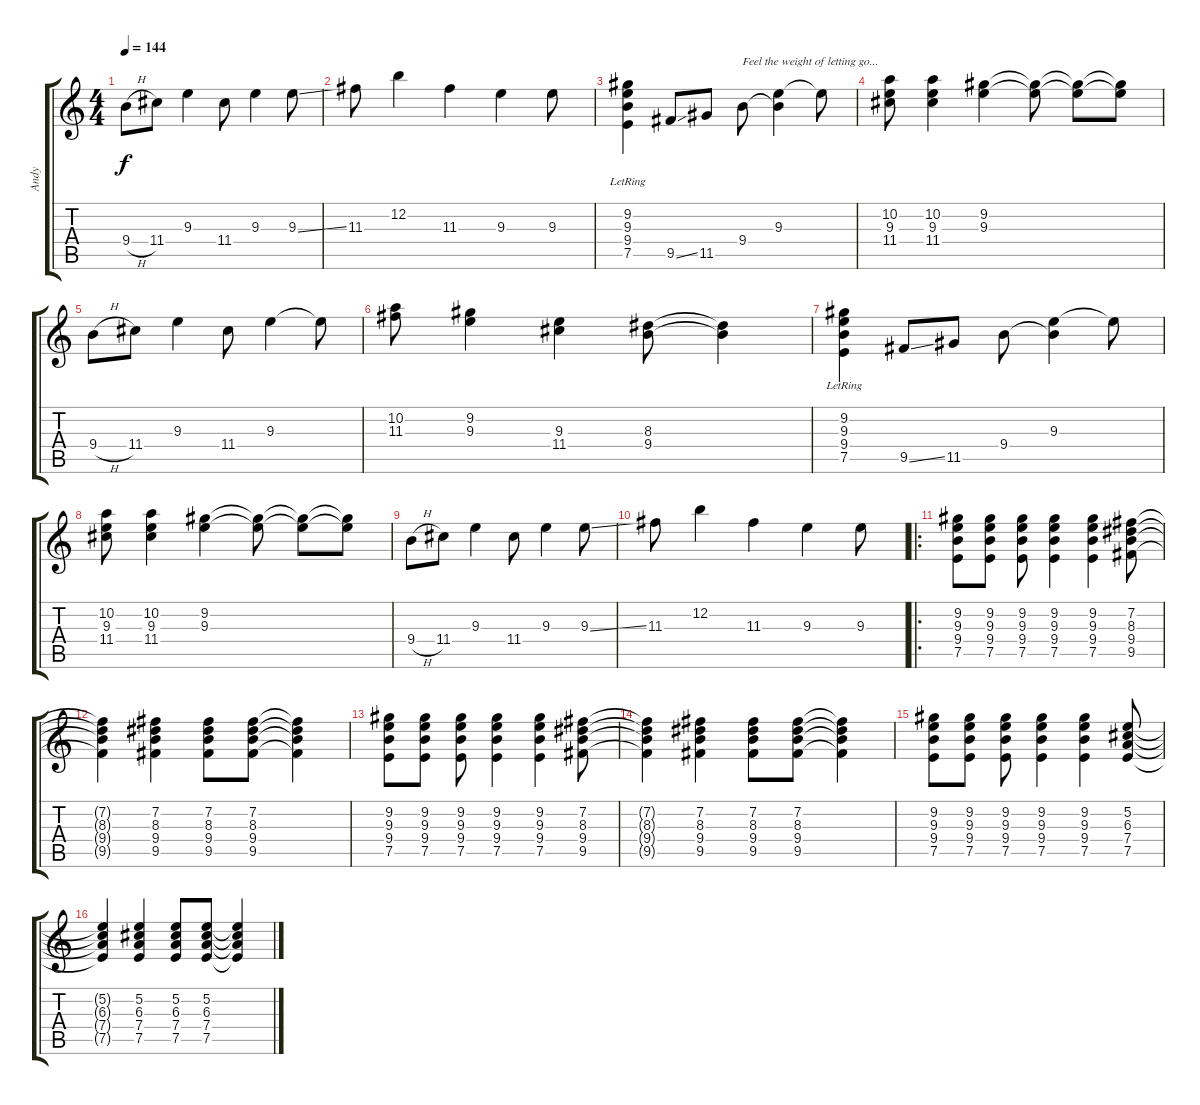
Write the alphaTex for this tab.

\track ("Andy" "Andy") {instrument overdrivenguitar}
\staff {score tabs}
\tuning (E4 B3 G3 D3 A2 E2) {hide}
\ts (4 4)
\tempo 144
\clef g2
\ks c
9.4{h}.8{dy f} 11.4.8 9.3.4 11.4.8 9.3.4 9.3{ss}.8 |
11.3.8 12.2.4 11.3.4 9.3.4 9.3.8 |
(9.2 9.3 9.4{lr} 7.5).4 9.5{ss}.8 11.5.8 9.4.8{txt "Feel the weight of letting go..."} (9.3 9.4{t}).4 9.3{t}.8 |
(10.2 9.3 11.4).8 (10.2 9.3 11.4).4 (9.2 9.3).4 (9.2{t} 9.3{t}).8 (9.2{t} 9.3{t}).8 (9.2{t} 9.3{t}).8 |
9.4{h}.8 11.4.8 9.3.4 11.4.8 9.3.4 9.3{t}.8 |
(10.2 11.3).8 (9.2 9.3).4 (9.3 11.4).4 (8.3 9.4).8 (8.3{t} 9.4{t}).4 |
(9.2 9.3 9.4 7.5{lr}).4 9.5{ss}.8 11.5.8 9.4.8 (9.3 9.4{t}).4 9.3{t}.8 |
(10.2 9.3 11.4).8 (10.2 9.3 11.4).4 (9.2 9.3).4 (9.2{t} 9.3{t}).8 (9.2{t} 9.3{t}).8 (9.2{t} 9.3{t}).8 |
9.4{h}.8 11.4.8 9.3.4 11.4.8 9.3.4 9.3{ss}.8 |
11.3.8 12.2.4 11.3.4 9.3.4 9.3.8 |
\ro
(9.2 9.3 9.4 7.5).8 (9.2 9.3 9.4 7.5).8 (9.2 9.3 9.4 7.5).8 (9.2 9.3 9.4 7.5).4 (9.2 9.3 9.4 7.5).4 (7.2 8.3 9.4 9.5).8 |
(7.2{t} 8.3{t} 9.4{t} 9.5{t}).4 (7.2 8.3 9.4 9.5).4 (7.2 8.3 9.4 9.5).8 (7.2 8.3 9.4 9.5).8 (7.2{t} 8.3{t} 9.4{t} 9.5{t}).4 |
(9.2 9.3 9.4 7.5).8 (9.2 9.3 9.4 7.5).8 (9.2 9.3 9.4 7.5).8 (9.2 9.3 9.4 7.5).4 (9.2 9.3 9.4 7.5).4 (7.2 8.3 9.4 9.5).8 |
(7.2{t} 8.3{t} 9.4{t} 9.5{t}).4 (7.2 8.3 9.4 9.5).4 (7.2 8.3 9.4 9.5).8 (7.2 8.3 9.4 9.5).8 (7.2{t} 8.3{t} 9.4{t} 9.5{t}).4 |
(9.2 9.3 9.4 7.5).8 (9.2 9.3 9.4 7.5).8 (9.2 9.3 9.4 7.5).8 (9.2 9.3 9.4 7.5).4 (9.2 9.3 9.4 7.5).4 (5.2 6.3 7.4 7.5).8 |
(5.2{t} 6.3{t} 7.4{t} 7.5{t}).4 (5.2 6.3 7.4 7.5).4 (5.2 6.3 7.4 7.5).8 (5.2 6.3 7.4 7.5).8 (5.2{t} 6.3{t} 7.4{t} 7.5{t}).4
